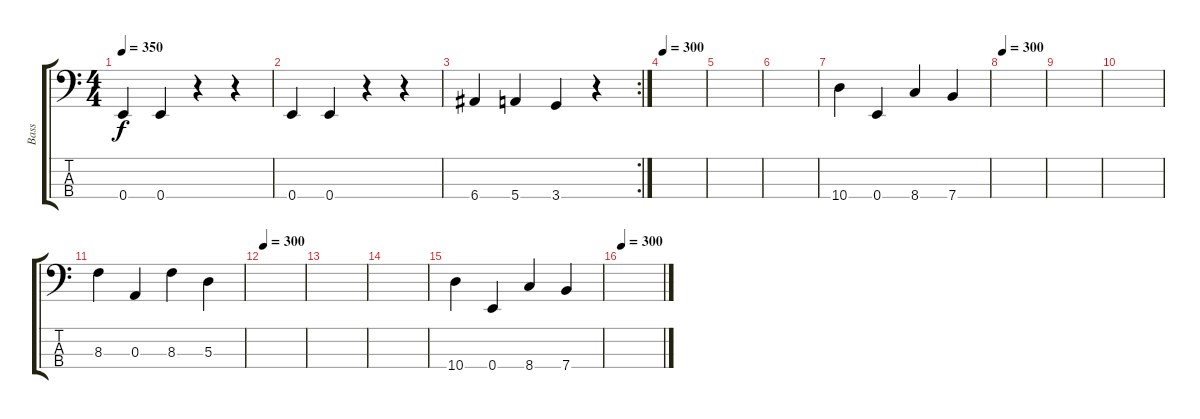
\track ("Bass" "Bass") {instrument electricbassfinger}
\staff {score tabs}
\tuning (G2 D2 A1 E1) {hide}
\ts (4 4)
\tempo 350
\clef f4
\ks c
0.4.4{dy f} 0.4.4 r.4 r.4 |
0.4.4 0.4.4 r.4 r.4 |
\rc 2
6.4.4 5.4.4 3.4.4 r.4 |
\tempo 300
|
|
|
10.4.4 0.4.4 8.4.4 7.4.4 |
\tempo 300
|
|
|
8.3.4 0.3.4 8.3.4 5.3.4 |
\tempo 300
|
|
|
10.4.4 0.4.4 8.4.4 7.4.4 |
\tempo 300
